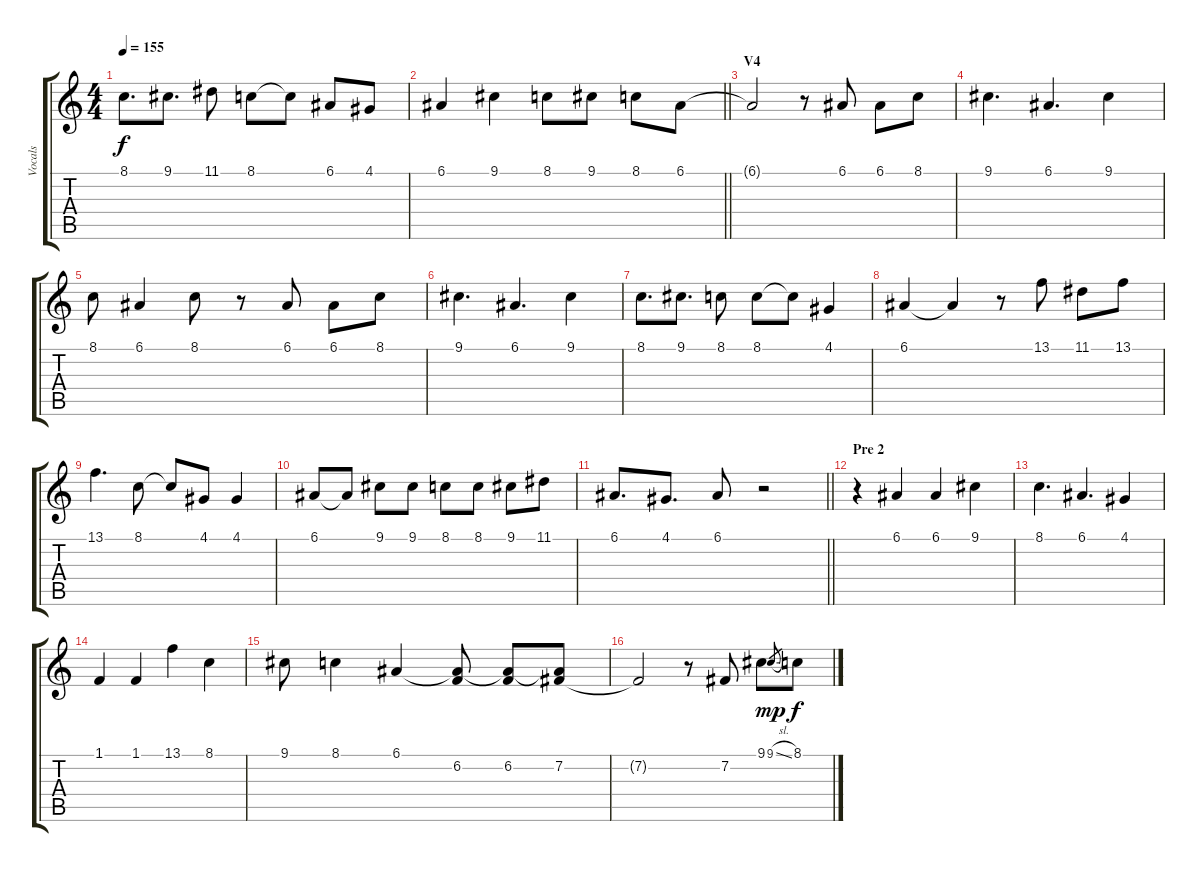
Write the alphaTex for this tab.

\track ("Vocals " "Vocals ") {instrument voiceoohs}
\staff {score tabs}
\tuning (E4 B3 G3 D3 A2 E2) {hide}
\ts (4 4)
\tempo 155
\clef g2
\ks c
8.1.8{d dy f} 9.1.8{d} 11.1.8 8.1.8 8.1{t}.8 6.1.8 4.1.8 |
\barLineRight lightlight
6.1.4 9.1.4 8.1.8 9.1.8 8.1.8 6.1.8 |
\section ("" "V4")
6.1{t}.2 r.8 6.1.8 6.1.8 8.1.8 |
9.1.4{d} 6.1.4{d} 9.1.4 |
8.1.8 6.1.4 8.1.8 r.8 6.1.8 6.1.8 8.1.8 |
9.1.4{d} 6.1.4{d} 9.1.4 |
8.1.8{d} 9.1.8{d} 8.1.8 8.1.8 8.1{t}.8 4.1.4 |
6.1.4 6.1{t}.4 r.8 13.1.8 11.1.8 13.1.8 |
13.1.4{d} 8.1.8 8.1{t}.8 4.1.8 4.1.4 |
6.1.8 6.1{t}.8 9.1.8 9.1.8 8.1.8 8.1.8 9.1.8 11.1.8 |
\barLineRight lightlight
6.1.8{d} 4.1.8{d} 6.1.8 r.2 |
\section ("" "Pre 2")
r.4 6.1.4 6.1.4 9.1.4 |
8.1.4{d} 6.1.4{d} 4.1.4 |
1.1.4 1.1.4 13.1.4 8.1.4 |
9.1.8 8.1.4 6.1.4 (6.1{t} 6.2).8 (6.1{t} 6.2).8 (6.1{t} 7.2).8 |
7.2{t}.2 r.8 7.2.8 9.1.8 9.1{sl}.8{gr dy mp} 8.1.8{dy f}
